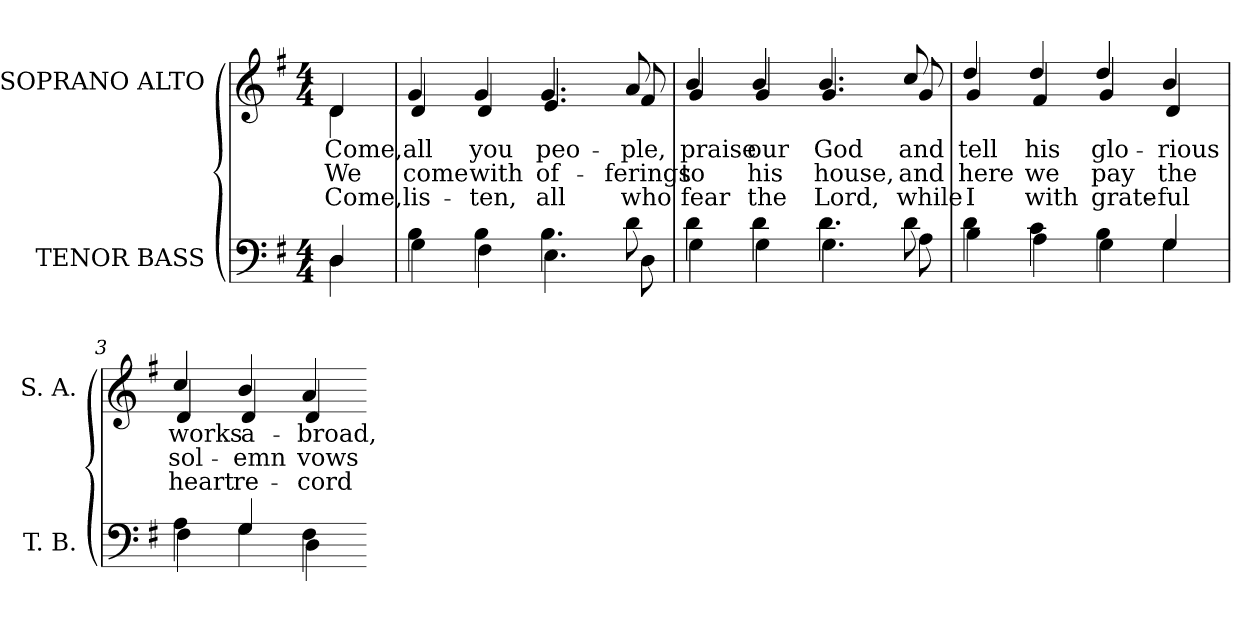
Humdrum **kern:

**kern	**kern	**text	**text	**text
*part2	*part1	*part1	*part1	*part1
*staff2	*staff1	*staff1	*staff1	*staff1
*I"TENOR BASS	*I"SOPRANO ALTO	*	*	*
*I'T. B.	*I'S. A.	*	*	*
!!LO:PB:g=z
*clefF4	*clefG2	*	*	*
*k[f#]	*k[f#]	*	*	*
*G:	*G:	*	*	*
*M4/4	*M4/4	*	*	*
=	=	=	=	=
*^	*	*	*	*
!	!	!LO:TX:b:cj:t=1	!	!	!
!	!	!LO:TX:b:cj:t=2	!	!	!
!	!	!LO:TX:b:cj:t=3	!	!	!
!	!	!	!LO:LY:b:color=#000000	!LO:LY:b:color=#000000	!LO:LY:b:color=#000000
*	*	*^	*	*	*
4Di/	4Di\	4di/	4di\	Come,	We	Come,
=	=	=	=	=	=	=
!	!	!	!	!LO:LY:b:color=#000000	!LO:LY:b:color=#000000	!LO:LY:b:color=#000000
4Bi\	4Gi\	4gi/	4di/	all	come	lis-
!	!	!	!	!LO:LY:b:color=#000000	!LO:LY:b:color=#000000	!LO:LY:b:color=#000000
4Bi\	4F#i\	4gi/	4di/	you	with	-ten,
!	!	!	!	!LO:LY:b:color=#000000	!LO:LY:b:color=#000000	!LO:LY:b:color=#000000
4.Bi\	4.Ei\	4.gi/	4.ei/	peo-	of-	all
!	!	!	!	!LO:LY:b:color=#000000	!LO:LY:b:color=#000000	!LO:LY:b:color=#000000
8di\	8Di\	8ai/	8f#i/	-ple,	-ferings	who
=1	=1	=1	=1	=1	=1	=1
!	!	!	!	!LO:LY:b:color=#000000	!LO:LY:b:color=#000000	!LO:LY:b:color=#000000
4di\	4Gi\	4bi/	4gi/	praise	to	fear
!	!	!	!	!LO:LY:b:color=#000000	!LO:LY:b:color=#000000	!LO:LY:b:color=#000000
4di\	4Gi\	4bi/	4gi/	our	his	the
!	!	!	!	!LO:LY:b:color=#000000	!LO:LY:b:color=#000000	!LO:LY:b:color=#000000
4.di\	4.Gi\	4.bi/	4.gi/	God	house,	Lord,
!	!	!	!	!LO:LY:b:color=#000000	!LO:LY:b:color=#000000	!LO:LY:b:color=#000000
8di\	8Ai\	8cci/	8gi/	and	and	while
=2	=2	=2	=2	=2	=2	=2
!	!	!	!	!LO:LY:b:color=#000000	!LO:LY:b:color=#000000	!LO:LY:b:color=#000000
4di\	4Bi\	4ddi/	4gi/	tell	here	I
!	!	!	!	!LO:LY:b:color=#000000	!LO:LY:b:color=#000000	!LO:LY:b:color=#000000
4ci\	4Ai\	4ddi/	4f#i/	his	we	with
!	!	!	!	!LO:LY:b:color=#000000	!LO:LY:b:color=#000000	!LO:LY:b:color=#000000
4Bi\	4Gi\	4ddi/	4gi/	glo-	pay	grate-
!	!	!	!	!LO:LY:b:color=#000000	!LO:LY:b:color=#000000	!LO:LY:b:color=#000000
4Gi/	4Gi\	4bi/	4di/	-rious	the	-ful
=3	=3	=3	=3	=3	=3	=3
!	!	!	!	!LO:LY:b:color=#000000	!LO:LY:b:color=#000000	!LO:LY:b:color=#000000
4Ai\	4F#i\	4cci/	4di/	works	sol-	heart
!	!	!	!	!LO:LY:b:color=#000000	!LO:LY:b:color=#000000	!LO:LY:b:color=#000000
4Gi/	4Gi\	4bi/	4di/	a-	-emn	re-
!	!	!	!	!LO:LY:b:color=#000000	!LO:LY:b:color=#000000	!LO:LY:b:color=#000000
4F#i\	4Di\	4ai/	4di/	-broad,	vows	-cord
*v	*v	*	*	*	*	*
*	*v	*v	*	*	*
=-	=-	=-	=-	=-
*-	*-	*-	*-	*-
